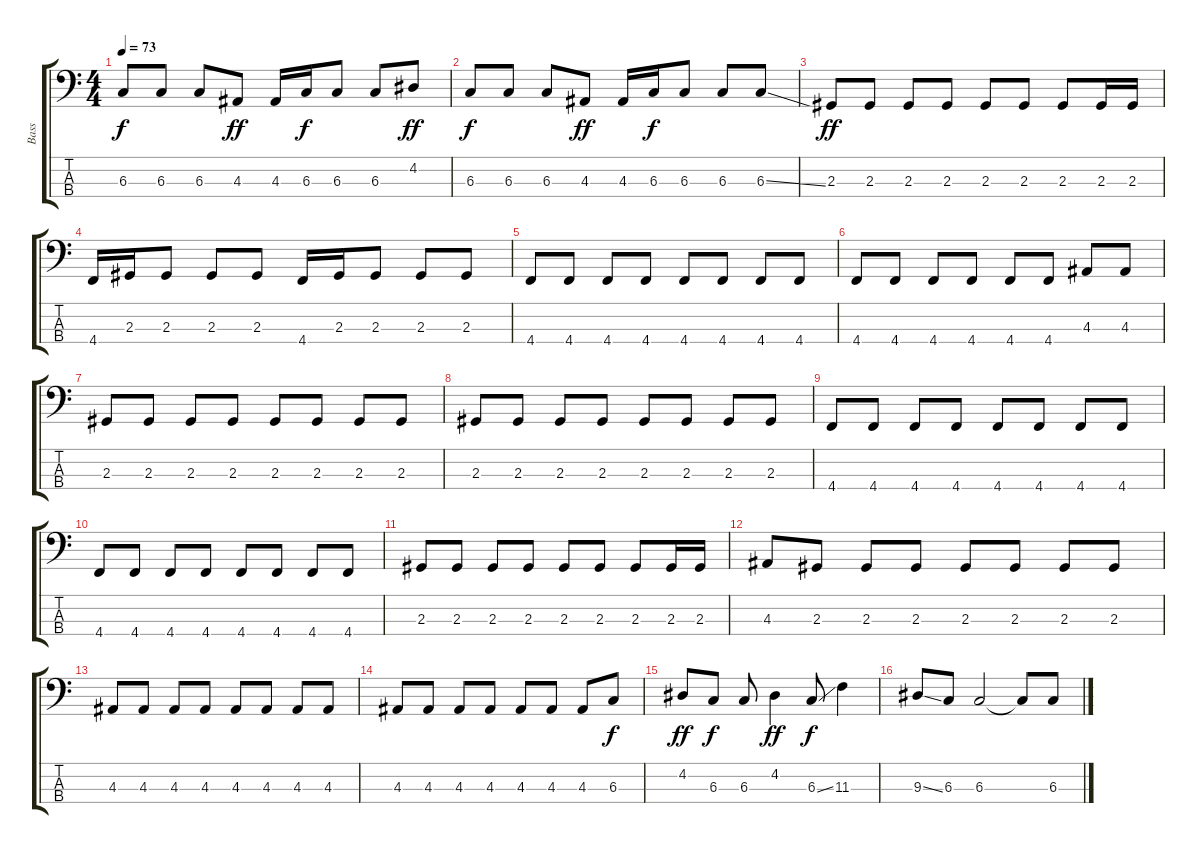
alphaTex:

\track ("Bass" "Bass") {instrument electricbassfinger}
\staff {score tabs}
\tuning (E2 B1 Gb1 Db1) {hide}
\ts (4 4)
\tempo 73
\clef f4
\ks c
6.3.8{dy f} 6.3.8 6.3.8 4.3.8{dy ff} 4.3.16 6.3.16{dy f} 6.3.8 6.3.8 4.2.8{dy ff} |
6.3.8{dy f} 6.3.8 6.3.8 4.3.8{dy ff} 4.3.16 6.3.16{dy f} 6.3.8 6.3.8 6.3{ss}.8 |
2.3.8{dy ff} 2.3.8 2.3.8 2.3.8 2.3.8 2.3.8 2.3.8 2.3.16 2.3.16 |
4.4.16 2.3.16 2.3.8 2.3.8 2.3.8 4.4.16 2.3.16 2.3.8 2.3.8 2.3.8 |
4.4.8 4.4.8 4.4.8 4.4.8 4.4.8 4.4.8 4.4.8 4.4.8 |
4.4.8 4.4.8 4.4.8 4.4.8 4.4.8 4.4.8 4.3.8 4.3.8 |
2.3.8 2.3.8 2.3.8 2.3.8 2.3.8 2.3.8 2.3.8 2.3.8 |
2.3.8 2.3.8 2.3.8 2.3.8 2.3.8 2.3.8 2.3.8 2.3.8 |
4.4.8 4.4.8 4.4.8 4.4.8 4.4.8 4.4.8 4.4.8 4.4.8 |
4.4.8 4.4.8 4.4.8 4.4.8 4.4.8 4.4.8 4.4.8 4.4.8 |
2.3.8 2.3.8 2.3.8 2.3.8 2.3.8 2.3.8 2.3.8 2.3.16 2.3.16 |
4.3.8 2.3.8 2.3.8 2.3.8 2.3.8 2.3.8 2.3.8 2.3.8 |
4.3.8 4.3.8 4.3.8 4.3.8 4.3.8 4.3.8 4.3.8 4.3.8 |
4.3.8 4.3.8 4.3.8 4.3.8 4.3.8 4.3.8 4.3.8 6.3.8{dy f} |
4.2.8{dy ff} 6.3.8{dy f} 6.3.8 4.2.4{dy ff} 6.3{ss}.8{dy f} 11.3.4 |
9.3{ss}.8 6.3.8 6.3.2 6.3{t}.8 6.3.8
